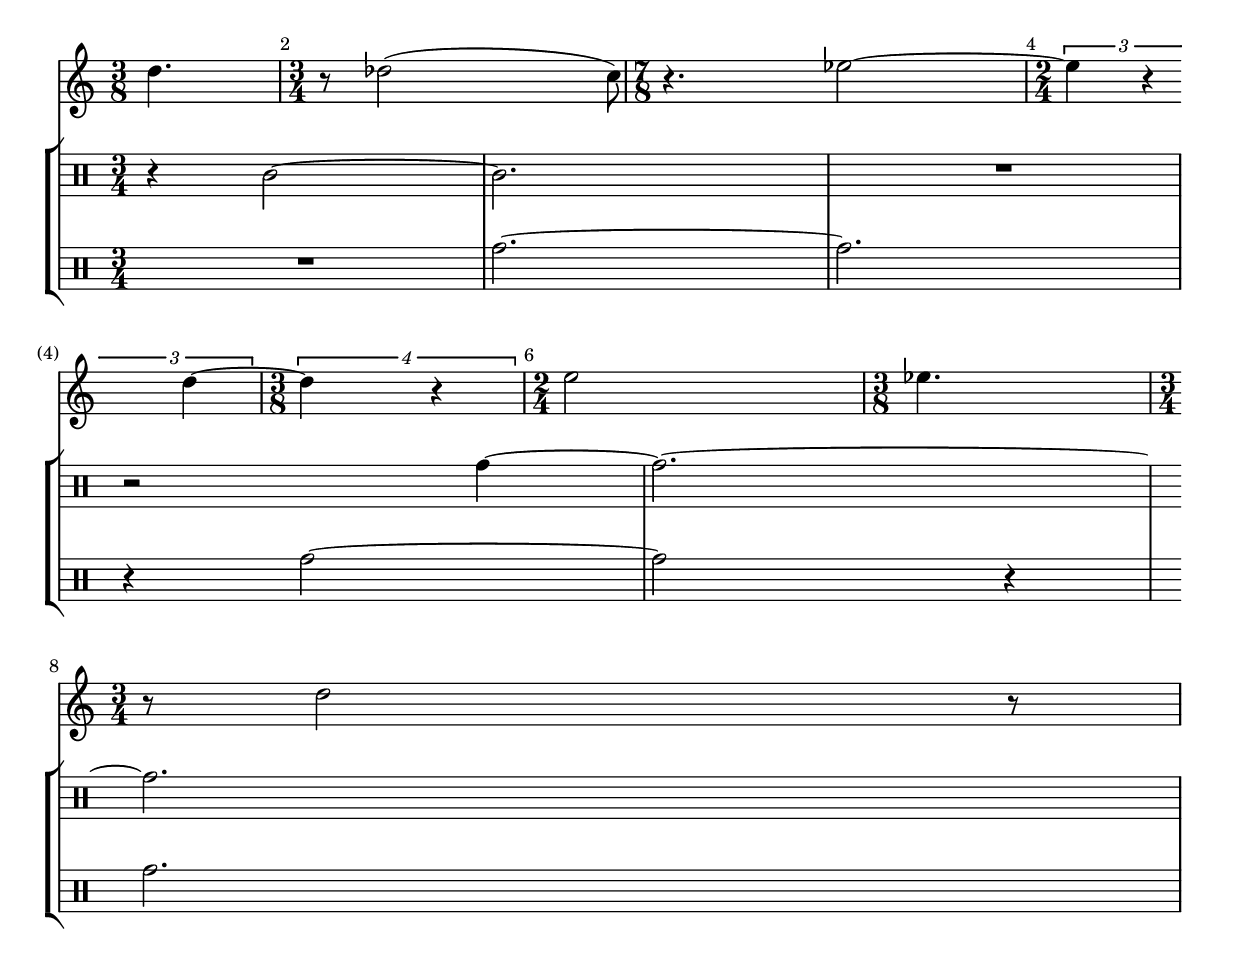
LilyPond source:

%% Do not edit this file; it is automatically
%% generated from LSR http://lsr.dsi.unimi.it
%% This file is in the public domain.
\version "2.13.10"

\header {
  lsrtags = "rhythms, percussion"

  texidoc = "
In the following snippet, two parts have a completely different time
signature, yet remain synchronized. The bar lines can no longer be
printed at the @code{Score} level; to allow independent bar lines in
each part, the @code{Default_barline_engraver} and
@code{Timing_translator} are moved from the @code{Score} context to the
@code{Staff} context.

If bar numbers are required, the @code{Bar_number_engraver} should also
be moved, since it relies on properties set by the
@code{Timing_translator}; a @code{\\with} block can be used to add bar
numbers to the relevant staff.



"
  doctitle = "Printing music with different time signatures"
} % begin verbatim

\paper {
  indent = #0
  ragged-right = ##t
}

global = { \time 3/4 { s2.*3 } \bar "" \break { s2.*3 } }

\layout {
  \context {
    \Score
    \remove "Timing_translator"
    \remove "Default_bar_line_engraver"
    \remove "Bar_number_engraver"
    \override SpacingSpanner #'uniform-stretching = ##t
    \override SpacingSpanner #'strict-note-spacing = ##t
    proportionalNotationDuration = #(ly:make-moment 1 64)
  }
  \context {
    \Staff
    \consists "Timing_translator"
    \consists "Default_bar_line_engraver"
  }
  \context {
    \Voice
    \remove "Forbid_line_break_engraver"
    tupletFullLength = ##t
  }
}

Bassklarinette = \new Staff \with {
  \consists "Bar_number_engraver"
  barNumberVisibility = #(every-nth-bar-number-visible 2)
  \override BarNumber #'break-visibility = #end-of-line-invisible
} <<
  \global {
    \bar "|"
    \clef treble
    \time 3/8
    d''4.

    \bar "|"
    \time 3/4
    r8 des''2( c''8)

    \bar "|"
    \time 7/8
    r4. ees''2 ~

    \bar "|"
    \time 2/4
    \tupletUp
    \times 2/3 { ees''4 r4 d''4 ~ }

    \bar "|"
    \time 3/8
    \tupletUp
    \times 3/4 { d''4 r4 }

    \bar "|"
    \time 2/4
    e''2

    \bar "|"
    \time 3/8
    es''4.

    \bar "|"
    \time 3/4
    r8 d''2 r8
    \bar "|"
  }
>>

Perkussion = \new StaffGroup <<
  \new Staff <<
    \global {
      \bar "|"
      \clef percussion
      \time 3/4
      r4 c'2 ~

      \bar "|"
      c'2.

      \bar "|"
      R2.

      \bar "|"
      r2 g'4 ~

      \bar "|"
      g'2. ~

      \bar "|"
      g'2.
    }
  >>
  \new Staff <<
    \global {
      \bar "|"
      \clef percussion
      \time 3/4
      R2.

      \bar "|"
      g'2. ~

      \bar "|"
      g'2.

      \bar "|"
      r4 g'2 ~

      \bar "|"
      g'2 r4

      \bar "|"
      g'2.
    }
  >>
>>

\score {
  <<
    \Bassklarinette
    \Perkussion
  >>
}

